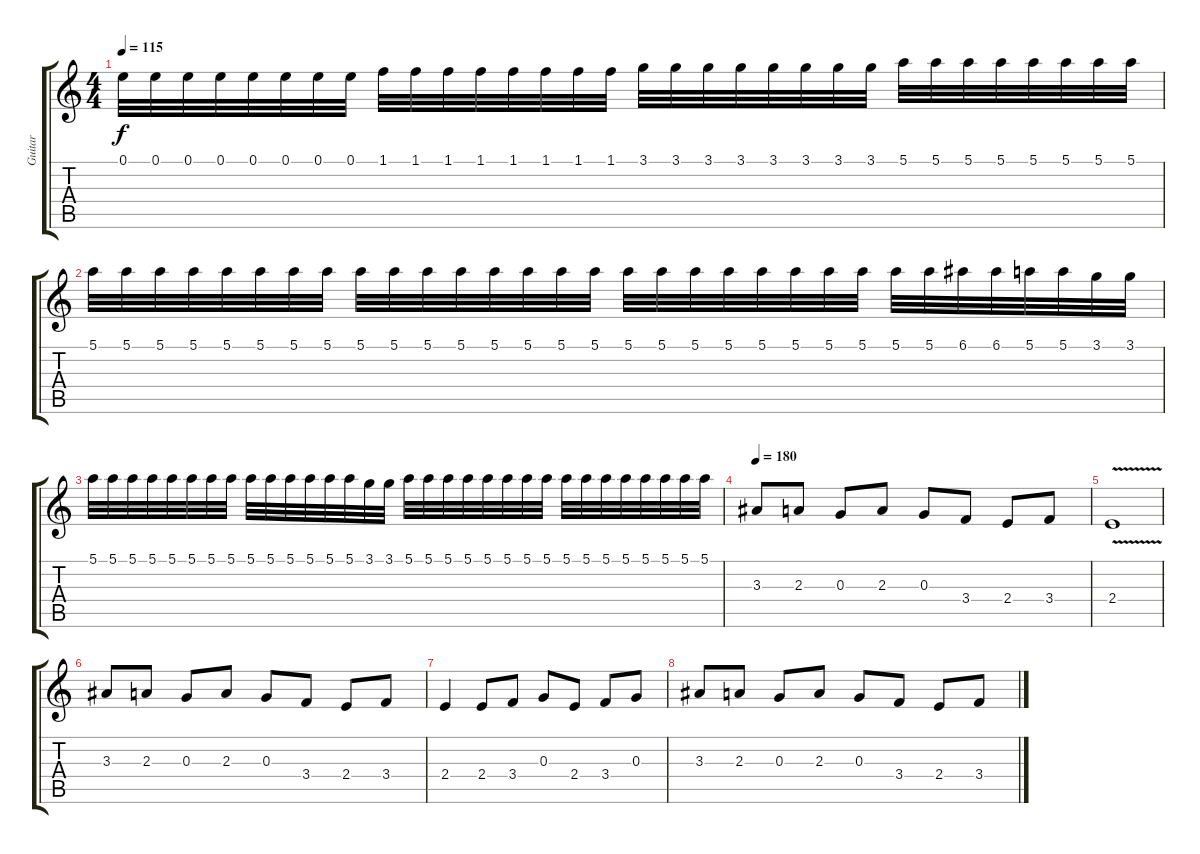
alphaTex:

\track ("Guitar " "Guitar ") {instrument distortionguitar}
\staff {score tabs}
\tuning (E4 B3 G3 D3 A2 D2) {hide}
\ts (4 4)
\tempo 115
\clef g2
\ks c
0.1.32{dy f} 0.1.32 0.1.32 0.1.32 0.1.32 0.1.32 0.1.32 0.1.32 1.1.32 1.1.32 1.1.32 1.1.32 1.1.32 1.1.32 1.1.32 1.1.32 3.1.32 3.1.32 3.1.32 3.1.32 3.1.32 3.1.32 3.1.32 3.1.32 5.1.32 5.1.32 5.1.32 5.1.32 5.1.32 5.1.32 5.1.32 5.1.32 |
5.1.32 5.1.32 5.1.32 5.1.32 5.1.32 5.1.32 5.1.32 5.1.32 5.1.32 5.1.32 5.1.32 5.1.32 5.1.32 5.1.32 5.1.32 5.1.32 5.1.32 5.1.32 5.1.32 5.1.32 5.1.32 5.1.32 5.1.32 5.1.32 5.1.32 5.1.32 6.1.32 6.1.32 5.1.32 5.1.32 3.1.32 3.1.32 |
5.1.32 5.1.32 5.1.32 5.1.32 5.1.32 5.1.32 5.1.32 5.1.32 5.1.32 5.1.32 5.1.32 5.1.32 5.1.32 5.1.32 3.1.32 3.1.32 5.1.32 5.1.32 5.1.32 5.1.32 5.1.32 5.1.32 5.1.32 5.1.32 5.1.32 5.1.32 5.1.32 5.1.32 5.1.32 5.1.32 5.1.32 5.1.32 |
\tempo 180
3.3.8 2.3.8 0.3.8 2.3.8 0.3.8 3.4.8 2.4.8 3.4.8 |
2.4{v}.1 |
3.3.8 2.3.8 0.3.8 2.3.8 0.3.8 3.4.8 2.4.8 3.4.8 |
2.4.4 2.4.8 3.4.8 0.3.8 2.4.8 3.4.8 0.3.8 |
3.3.8 2.3.8 0.3.8 2.3.8 0.3.8 3.4.8 2.4.8 3.4.8
